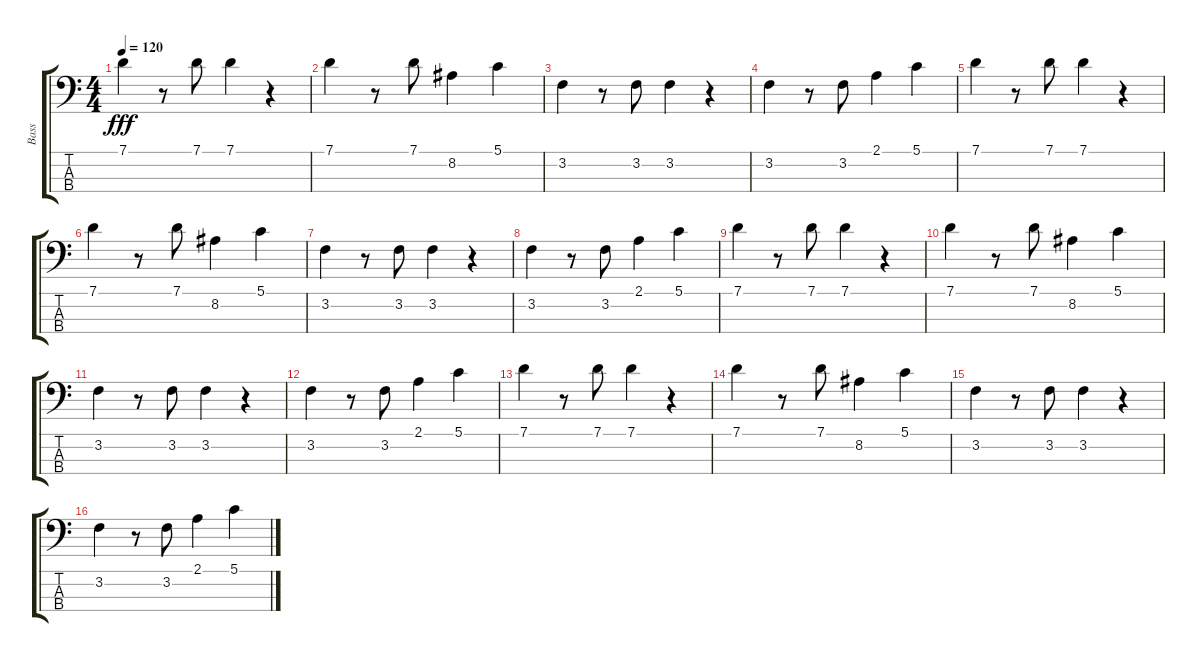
\track ("Bass" "Bass") {instrument fretlessbass}
\staff {score tabs}
\tuning (G2 D2 A1 E1) {hide}
\ts (4 4)
\tempo 120
\clef f4
\ks c
7.1.4{dy fff} r.8 7.1.8 7.1.4 r.4 |
7.1.4 r.8 7.1.8 8.2.4 5.1.4 |
3.2.4 r.8 3.2.8 3.2.4 r.4 |
3.2.4 r.8 3.2.8 2.1.4 5.1.4 |
7.1.4 r.8 7.1.8 7.1.4 r.4 |
7.1.4 r.8 7.1.8 8.2.4 5.1.4 |
3.2.4 r.8 3.2.8 3.2.4 r.4 |
3.2.4 r.8 3.2.8 2.1.4 5.1.4 |
7.1.4 r.8 7.1.8 7.1.4 r.4 |
7.1.4 r.8 7.1.8 8.2.4 5.1.4 |
3.2.4 r.8 3.2.8 3.2.4 r.4 |
3.2.4 r.8 3.2.8 2.1.4 5.1.4 |
7.1.4 r.8 7.1.8 7.1.4 r.4 |
7.1.4 r.8 7.1.8 8.2.4 5.1.4 |
3.2.4 r.8 3.2.8 3.2.4 r.4 |
3.2.4 r.8 3.2.8 2.1.4 5.1.4
